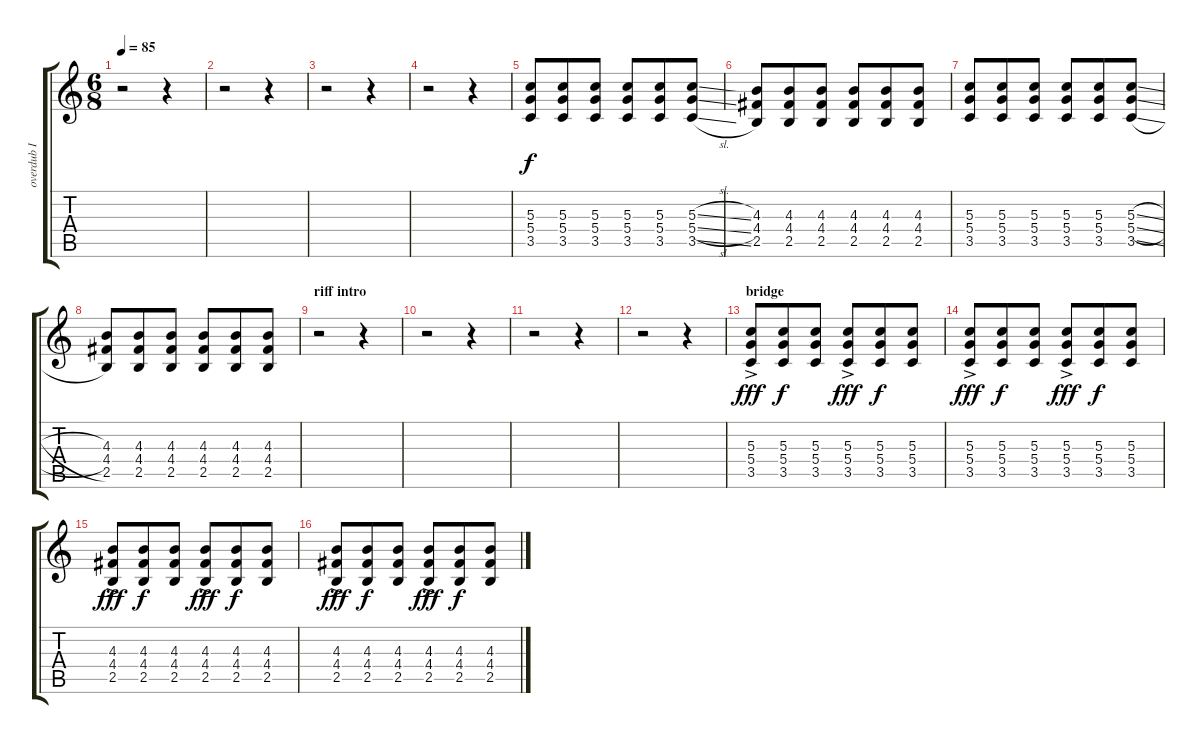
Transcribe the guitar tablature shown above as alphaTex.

\track ("overdub I" "overdub I") {instrument electricguitarmuted}
\staff {score tabs}
\tuning (E4 B3 G3 D3 A2 E2) {hide}
\ts (6 8)
\tempo 85
\clef g2
\ks c
r.2{dy fff} r.4 |
r.2 r.4 |
r.2 r.4 |
r.2 r.4 |
(5.3 5.4 3.5).8{dy f} (5.3 5.4 3.5).8 (5.3 5.4 3.5).8 (5.3 5.4 3.5).8 (5.3 5.4 3.5).8 (5.3{sl} 5.4{sl} 3.5{sl}).8 |
(4.3 4.4 2.5).8 (4.3 4.4 2.5).8 (4.3 4.4 2.5).8 (4.3 4.4 2.5).8 (4.3 4.4 2.5).8 (4.3 4.4 2.5).8 |
(5.3 5.4 3.5).8 (5.3 5.4 3.5).8 (5.3 5.4 3.5).8 (5.3 5.4 3.5).8 (5.3 5.4 3.5).8 (5.3{sl} 5.4{sl} 3.5{sl}).8 |
(4.3 4.4 2.5).8 (4.3 4.4 2.5).8 (4.3 4.4 2.5).8 (4.3 4.4 2.5).8 (4.3 4.4 2.5).8 (4.3 4.4 2.5).8 |
\section ("" "riff intro")
r.2 r.4 |
r.2 r.4 |
r.2 r.4 |
r.2 r.4 |
\section ("" "bridge")
(5.3{ac} 5.4{ac} 3.5{ac}).8{dy fff} (5.3 5.4 3.5).8{dy f} (5.3 5.4 3.5).8 (5.3{ac} 5.4{ac} 3.5{ac}).8{dy fff} (5.3 5.4 3.5).8{dy f} (5.3 5.4 3.5).8 |
(5.3{ac} 5.4{ac} 3.5{ac}).8{dy fff} (5.3 5.4 3.5).8{dy f} (5.3 5.4 3.5).8 (5.3{ac} 5.4{ac} 3.5{ac}).8{dy fff} (5.3 5.4 3.5).8{dy f} (5.3 5.4 3.5).8 |
(4.3{ac} 4.4{ac} 2.5{ac}).8{dy fff} (4.3 4.4 2.5).8{dy f} (4.3 4.4 2.5).8 (4.3{ac} 4.4{ac} 2.5{ac}).8{dy fff} (4.3 4.4 2.5).8{dy f} (4.3 4.4 2.5).8 |
(4.3{ac} 4.4{ac} 2.5{ac}).8{dy fff} (4.3 4.4 2.5).8{dy f} (4.3 4.4 2.5).8 (4.3{ac} 4.4{ac} 2.5{ac}).8{dy fff} (4.3 4.4 2.5).8{dy f} (4.3 4.4 2.5).8
